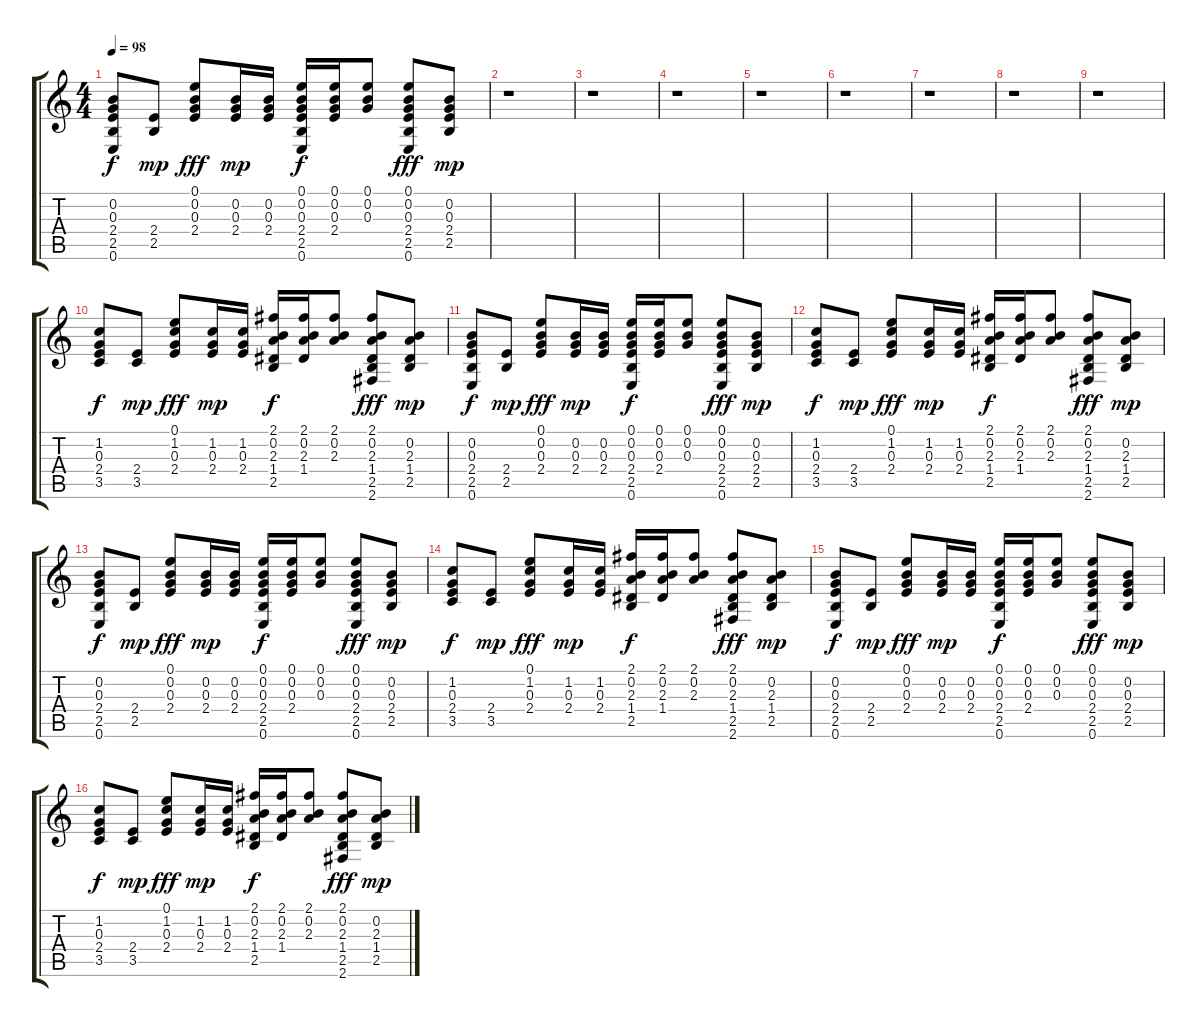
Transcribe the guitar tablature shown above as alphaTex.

\track "" {instrument acousticguitarsteel}
\staff {score tabs}
\tuning (E4 B3 G3 D3 A2 E2) {hide}
\ts (4 4)
\tempo 98
\clef g2
\ks c
(0.2 0.3 2.4 2.5 0.6).8{dy f} (2.4 2.5).8{dy mp} (0.1 0.2 0.3 2.4).8{dy fff} (0.2 0.3 2.4).16{dy mp} (0.2 0.3 2.4).16 (0.1 0.2 0.3 2.4 2.5 0.6).16{dy f} (0.1 0.2 0.3 2.4).16 (0.1 0.2 0.3).8 (0.1 0.2 0.3 2.4 2.5 0.6).8{dy fff} (0.2 0.3 2.4 2.5).8{dy mp} |
r.1 |
r.1 |
r.1 |
r.1 |
r.1 |
r.1 |
r.1 |
r.1 |
(1.2 0.3 2.4 3.5).8{dy f} (2.4 3.5).8{dy mp} (0.1 1.2 0.3 2.4).8{dy fff} (1.2 0.3 2.4).16{dy mp} (1.2 0.3 2.4).16 (2.1 0.2 2.3 1.4 2.5).16{dy f} (2.1 0.2 2.3 1.4).16 (2.1 0.2 2.3).8 (2.1 0.2 2.3 1.4 2.5 2.6).8{dy fff} (0.2 2.3 1.4 2.5).8{dy mp} |
(0.2 0.3 2.4 2.5 0.6).8{dy f} (2.4 2.5).8{dy mp} (0.1 0.2 0.3 2.4).8{dy fff} (0.2 0.3 2.4).16{dy mp} (0.2 0.3 2.4).16 (0.1 0.2 0.3 2.4 2.5 0.6).16{dy f} (0.1 0.2 0.3 2.4).16 (0.1 0.2 0.3).8 (0.1 0.2 0.3 2.4 2.5 0.6).8{dy fff} (0.2 0.3 2.4 2.5).8{dy mp} |
(1.2 0.3 2.4 3.5).8{dy f} (2.4 3.5).8{dy mp} (0.1 1.2 0.3 2.4).8{dy fff} (1.2 0.3 2.4).16{dy mp} (1.2 0.3 2.4).16 (2.1 0.2 2.3 1.4 2.5).16{dy f} (2.1 0.2 2.3 1.4).16 (2.1 0.2 2.3).8 (2.1 0.2 2.3 1.4 2.5 2.6).8{dy fff} (0.2 2.3 1.4 2.5).8{dy mp} |
(0.2 0.3 2.4 2.5 0.6).8{dy f} (2.4 2.5).8{dy mp} (0.1 0.2 0.3 2.4).8{dy fff} (0.2 0.3 2.4).16{dy mp} (0.2 0.3 2.4).16 (0.1 0.2 0.3 2.4 2.5 0.6).16{dy f} (0.1 0.2 0.3 2.4).16 (0.1 0.2 0.3).8 (0.1 0.2 0.3 2.4 2.5 0.6).8{dy fff} (0.2 0.3 2.4 2.5).8{dy mp} |
(1.2 0.3 2.4 3.5).8{dy f} (2.4 3.5).8{dy mp} (0.1 1.2 0.3 2.4).8{dy fff} (1.2 0.3 2.4).16{dy mp} (1.2 0.3 2.4).16 (2.1 0.2 2.3 1.4 2.5).16{dy f} (2.1 0.2 2.3 1.4).16 (2.1 0.2 2.3).8 (2.1 0.2 2.3 1.4 2.5 2.6).8{dy fff} (0.2 2.3 1.4 2.5).8{dy mp} |
(0.2 0.3 2.4 2.5 0.6).8{dy f} (2.4 2.5).8{dy mp} (0.1 0.2 0.3 2.4).8{dy fff} (0.2 0.3 2.4).16{dy mp} (0.2 0.3 2.4).16 (0.1 0.2 0.3 2.4 2.5 0.6).16{dy f} (0.1 0.2 0.3 2.4).16 (0.1 0.2 0.3).8 (0.1 0.2 0.3 2.4 2.5 0.6).8{dy fff} (0.2 0.3 2.4 2.5).8{dy mp} |
(1.2 0.3 2.4 3.5).8{dy f} (2.4 3.5).8{dy mp} (0.1 1.2 0.3 2.4).8{dy fff} (1.2 0.3 2.4).16{dy mp} (1.2 0.3 2.4).16 (2.1 0.2 2.3 1.4 2.5).16{dy f} (2.1 0.2 2.3 1.4).16 (2.1 0.2 2.3).8 (2.1 0.2 2.3 1.4 2.5 2.6).8{dy fff} (0.2 2.3 1.4 2.5).8{dy mp}
